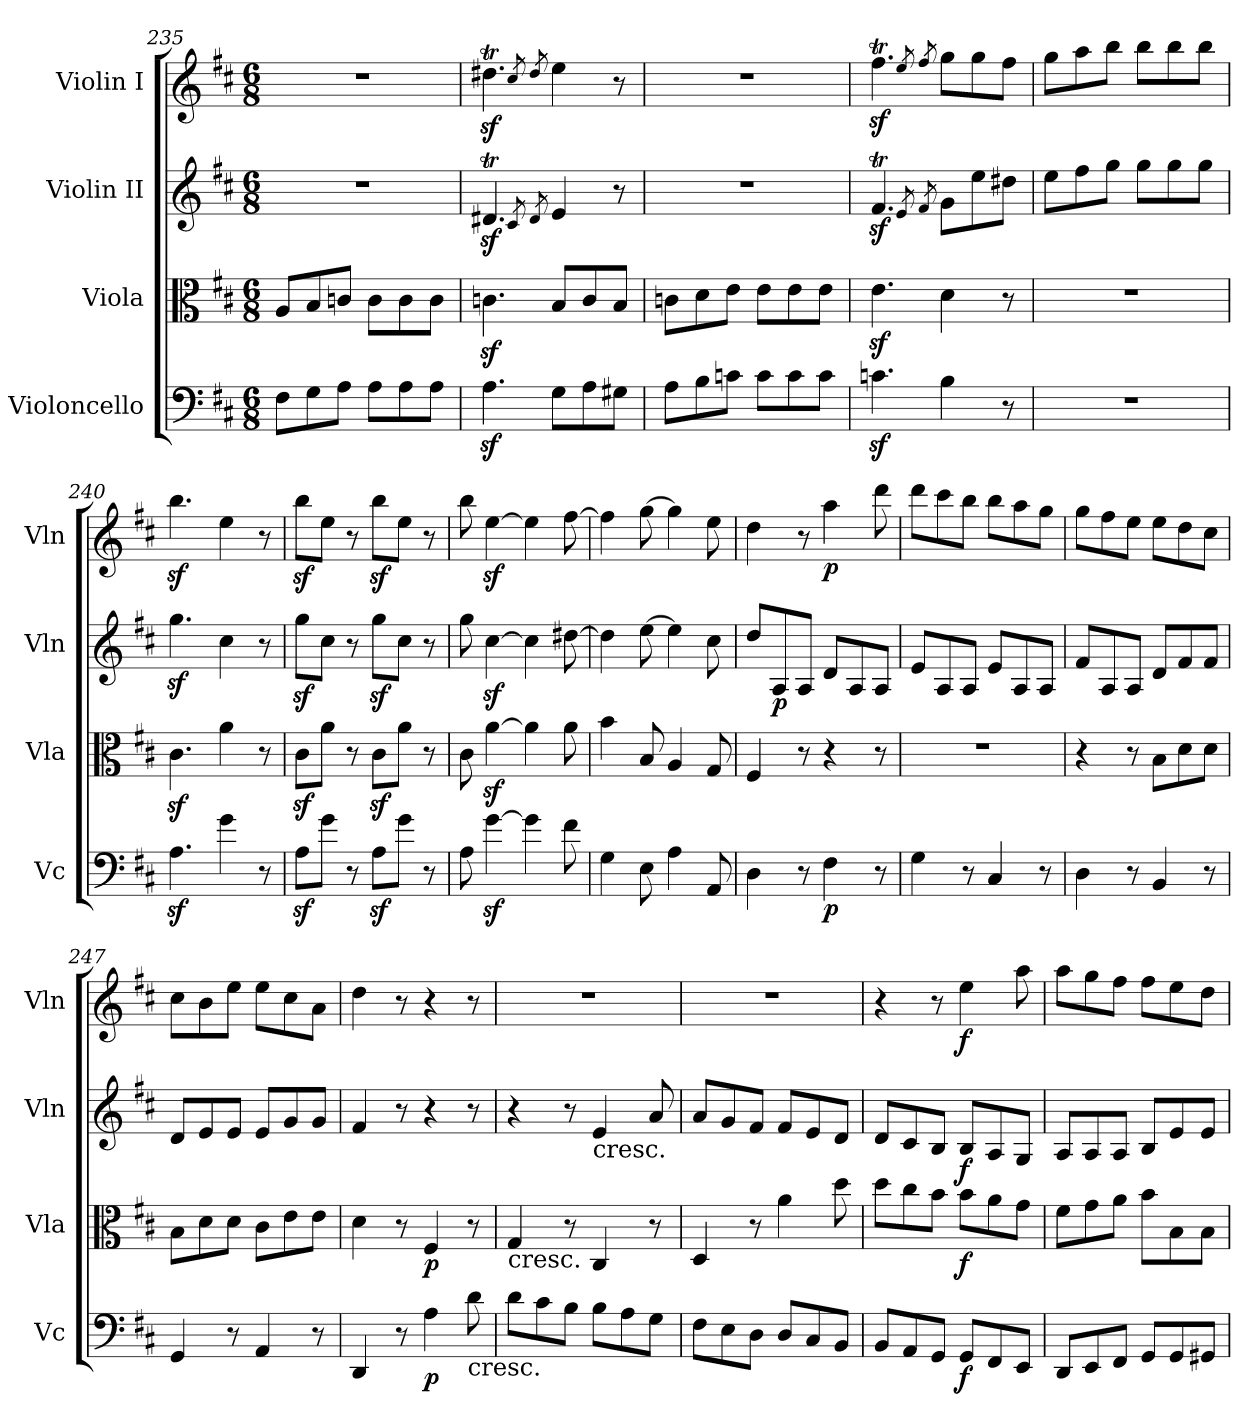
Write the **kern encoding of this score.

**kern	**dynam	**kern	**dynam	**kern	**dynam	**kern	**dynam
*part4	*part4	*part3	*part3	*part2	*part2	*part1	*part1
*staff4	*staff4	*staff3	*staff3	*staff2	*staff2	*staff1	*staff1
*I"Violoncello	*	*I"Viola	*	*I"Violin II	*	*I"Violin I	*
*I'Vc	*	*I'Vla	*	*I'Vln	*	*I'Vln	*
*clefF4	*	*clefC3	*	*clefG2	*	*clefG2	*
*k[f#c#]	*	*k[f#c#]	*	*k[f#c#]	*	*k[f#c#]	*
*M6/8	*	*M6/8	*	*M6/8	*	*M6/8	*
=235	=235	=235	=235	=235	=235	=235	=235
8F#\L	.	8A/L	.	2.r	.	2.r	.
8G\	.	8B/	.	.	.	.	.
8A\J	.	8cn/J	.	.	.	.	.
8A\L	.	8c\L	.	.	.	.	.
8A\	.	8c\	.	.	.	.	.
8A\J	.	8c\J	.	.	.	.	.
=236	=236	=236	=236	=236	=236	=236	=236
4.Az<\	.	4.cnz<\	.	4.d#Xz<t/	.	4.dd#Xz<t\	.
.	.	.	.	8qc#/	.	8qcc#/	.
.	.	.	.	8qd#/	.	8qdd#/	.
8G\L	.	8B/L	.	4eTTT/	.	4eeTTT\	.
8A\	.	8c/	.	.	.	.	.
8G#X\J	.	8B/J	.	8r	.	8r	.
!!LO:LB:g=z
=237	=237	=237	=237	=237	=237	=237	=237
8A\L	.	8cn\L	.	2.r	.	2.r	.
8B\	.	8d\	.	.	.	.	.
8cn\J	.	8e\J	.	.	.	.	.
8c\L	.	8e\L	.	.	.	.	.
8c\	.	8e\	.	.	.	.	.
8c\J	.	8e\J	.	.	.	.	.
!!LO:PB:g=z
=238	=238	=238	=238	=238	=238	=238	=238
4.cnz<\	.	4.ez<\	.	4.f#z<t/	.	4.ff#z<t\	.
.	.	.	.	8qe/	.	8qee/	.
.	.	.	.	8qf#/	.	8qff#/	.
4B\	.	4d\	.	8gTTT\L	.	8ggTTT\L	.
.	.	.	.	8ee\	.	8gg\	.
8r	.	8r	.	8dd#X\J	.	8ff#\J	.
=239	=239	=239	=239	=239	=239	=239	=239
2.r	.	2.r	.	8ee\L	.	8gg\L	.
.	.	.	.	8ff#\	.	8aa\	.
.	.	.	.	8gg\J	.	8bb\J	.
.	.	.	.	8gg\L	.	8bb\L	.
.	.	.	.	8gg\	.	8bb\	.
.	.	.	.	8gg\J	.	8bb\J	.
=240	=240	=240	=240	=240	=240	=240	=240
4.Az<\	.	4.c#z<\	.	4.ggz<\	.	4.bbz<\	.
4g\	.	4a\	.	4cc#\	.	4ee\	.
8r	.	8r	.	8r	.	8r	.
=241	=241	=241	=241	=241	=241	=241	=241
8Az<\L	.	8c#z<\L	.	8ggz<\L	.	8bbz<\L	.
8g\J	.	8a\J	.	8cc#\J	.	8ee\J	.
8r	.	8r	.	8r	.	8r	.
8Az<\L	.	8c#z<\L	.	8ggz<\L	.	8bbz<\L	.
8g\J	.	8a\J	.	8cc#\J	.	8ee\J	.
8r	.	8r	.	8r	.	8r	.
=242	=242	=242	=242	=242	=242	=242	=242
8A\	.	8c#\	.	8gg\	.	8bb\	.
[4gz<\	.	[4az<\	.	[4cc#z<\	.	[4eez<\	.
4g\]	.	4a\]	.	4cc#\]	.	4ee\]	.
8f#\	.	8a\	.	[8dd#X\	.	[8ff#\	.
!!LO:LB:g=z
=243	=243	=243	=243	=243	=243	=243	=243
4G\	.	4b\	.	4dd#\]	.	4ff#\]	.
8E\	.	8B/	.	[8ee\	.	[8gg\	.
4A\	.	4A/	.	4ee\]	.	4gg\]	.
8AA/	.	8G/	.	8cc#\	.	8ee\	.
!!LO:PB:g=z
=244	=244	=244	=244	=244	=244	=244	=244
4D\	.	4F#/	.	8dd/L	.	4dd\	.
!	!	!	!	!	!LO:DY:b	!	!
.	.	.	.	8A/	p	.	.
8r	.	8r	.	8A/J	.	8r	.
!	!LO:DY:b	!	!	!	!	!	!LO:DY:b
4F#\	p	4r	.	8d/L	.	4aa\	p
.	.	.	.	8A/	.	.	.
8r	.	8r	.	8A/J	.	8ddd\	.
=245	=245	=245	=245	=245	=245	=245	=245
4G\	.	2.r	.	8e/L	.	8ddd\L	.
.	.	.	.	8A/	.	8ccc#\	.
8r	.	.	.	8A/J	.	8bb\J	.
4C#/	.	.	.	8e/L	.	8bb\L	.
.	.	.	.	8A/	.	8aa\	.
8r	.	.	.	8A/J	.	8gg\J	.
=246	=246	=246	=246	=246	=246	=246	=246
4D\	.	4r	.	8f#/L	.	8gg\L	.
.	.	.	.	8A/	.	8ff#\	.
8r	.	8r	.	8A/J	.	8ee\J	.
4BB/	.	8B\L	.	8d/L	.	8ee\L	.
.	.	8d\	.	8f#/	.	8dd\	.
8r	.	8d\J	.	8f#/J	.	8cc#\J	.
=247	=247	=247	=247	=247	=247	=247	=247
4GG/	.	8B\L	.	8d/L	.	8cc#\L	.
.	.	8d\	.	8e/	.	8b\	.
8r	.	8d\J	.	8e/J	.	8ee\J	.
4AA/	.	8c#\L	.	8e/L	.	8ee\L	.
.	.	8e\	.	8g/	.	8cc#\	.
8r	.	8e\J	.	8g/J	.	8a\J	.
=248	=248	=248	=248	=248	=248	=248	=248
4DD/	.	4d\	.	4f#/	.	4dd\	.
8r	.	8r	.	8r	.	8r	.
!	!LO:DY:b	!	!LO:DY:b	!	!	!	!
4A\	p	4F#/	p	4r	.	4r	.
!LO:TX:b:t=cresc.	!	!	!	!	!	!	!
8d\	.	8r	.	8r	.	8r	.
!!LO:PB:g=z
=249	=249	=249	=249	=249	=249	=249	=249
!	!	!LO:TX:b:t=cresc.	!	!	!	!	!
8d\L	.	4G/	.	4r	.	2.r	.
8c#\	.	.	.	.	.	.	.
8B\J	.	8r	.	8r	.	.	.
!	!	!	!	!LO:TX:b:t=cresc.	!	!	!
8B\L	.	4C#/	.	4e/	.	.	.
8A\	.	.	.	.	.	.	.
8G\J	.	8r	.	8a/	.	.	.
=250	=250	=250	=250	=250	=250	=250	=250
8F#\L	.	4D/	.	8a/L	.	2.r	.
8E\	.	.	.	8g/	.	.	.
8D\J	.	8r	.	8f#/J	.	.	.
8D/L	.	4a\	.	8f#/L	.	.	.
8C#/	.	.	.	8e/	.	.	.
8BB/J	.	8dd\	.	8d/J	.	.	.
=251	=251	=251	=251	=251	=251	=251	=251
8BB/L	.	8dd\L	.	8d/L	.	4r	.
8AA/	.	8cc#\	.	8c#/	.	.	.
8GG/J	.	8b\J	.	8B/J	.	8r	.
!	!LO:DY:b	!	!LO:DY:b	!	!LO:DY:b	!	!LO:DY:b
8GG/L	f	8b\L	f	8B/L	f	4ee\	f
8FF#/	.	8a\	.	8A/	.	.	.
8EE/J	.	8g\J	.	8G/J	.	8aa\	.
=252	=252	=252	=252	=252	=252	=252	=252
8DD/L	.	8f#\L	.	8A/L	.	8aa\L	.
8EE/	.	8g\	.	8A/	.	8gg\	.
8FF#/J	.	8a\J	.	8A/J	.	8ff#\J	.
8GG/L	.	8b\L	.	8B/L	.	8ff#\L	.
8GG/	.	8B\	.	8e/	.	8ee\	.
8GG#X/J	.	8B\J	.	8e/J	.	8dd\J	.
=	=	=	=	=	=	=	=
*-	*-	*-	*-	*-	*-	*-	*-
